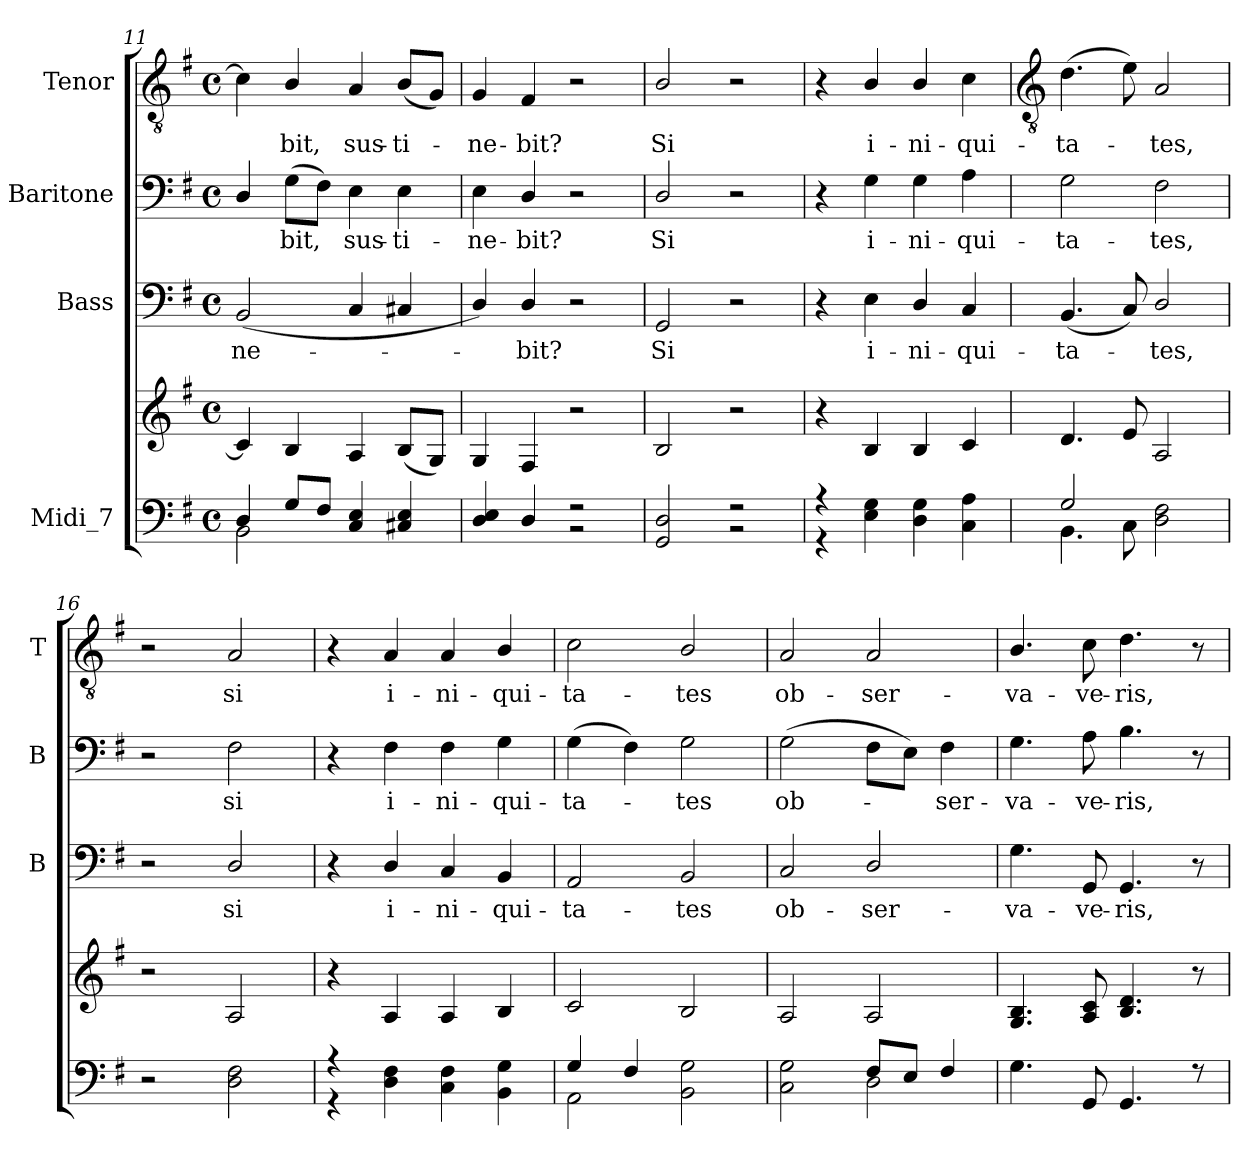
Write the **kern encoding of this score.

**kern	**kern	**kern	**text	**kern	**text	**kern	**text
*part4	*part4	*part3	*part3	*part2	*part2	*part1	*part1
*staff5	*staff4	*staff3	*staff3	*staff2	*staff2	*staff1	*staff1
*I"Midi_7	*	*I"Bass	*	*I"Baritone	*	*I"Tenor	*
*	*	*I'B	*	*I'B	*	*I'T	*
*clefF4	*clefG2	*clefF4	*	*clefF4	*	*clefGv2	*
*k[f#]	*k[f#]	*k[f#]	*	*k[f#]	*	*k[f#]	*
*G:	*G:	*G:	*	*G:	*	*G:	*
*M4/4	*M4/4	*M4/4	*	*M4/4	*	*M4/4	*
*met(c)	*met(c)	*met(c)	*	*met(c)	*	*met(c)	*
=11	=11	=11	=11	=11	=11	=11	=11
*^	*	*	*	*	*	*	*
!	!	!	!	!LO:LY:b	!	!	!	!
4D/	2BB\	4c]	(<2BB	-ne-	4D/	.	4c]	.
!	!	!	!	!	!	!LO:LY:b	!	!LO:LY:b
8G/L	.	4B/	.	.	(>8GL	bit,	4B/	bit,
8F#/J	.	.	.	.	8F#J)	.	.	.
!	!	!	!	!	!	!LO:LY:b	!	!LO:LY:b
2ryy	4C/ 4E/	4A	4C	.	4E	sus-	4A	sus-
!	!	!	!	!	!	!LO:LY:b	!	!LO:LY:b
.	4C#X/ 4E/	(<8BL	4C#X	.	4E	-ti-	(<8BL	-ti-
.	.	8GJ)	.	.	.	.	8GJ)	.
=12	=12	=12	=12	=12	=12	=12	=12	=12
!	!	!	!	!	!	!LO:LY:b	!	!LO:LY:b
2ryy	4D/ 4E/	4G	4D/)	.	4E	-ne-	4G	ne-
!	!	!	!	!LO:LY:b	!	!LO:LY:b	!	!LO:LY:b
.	4D/	4F#	4D/	bit?	4D/	-bit?	4F#	-bit?
2r	2r	2r	2r	.	2r	.	2r	.
=13	=13	=13	=13	=13	=13	=13	=13	=13
!	!	!	!	!LO:LY:b	!	!LO:LY:b	!	!LO:LY:b
2ryy	2GG/ 2D/	2B/	2GG	Si	2D/	Si	2B/	Si
2r	2r	2r	2r	.	2r	.	2r	.
=14	=14	=14	=14	=14	=14	=14	=14	=14
4r	4r	4r	4r	.	4r	.	4r	.
!	!	!	!	!LO:LY:b	!	!LO:LY:b	!	!LO:LY:b
4ryy	4E\ 4G\	4B/	4E	i-	4G	i-	4B/	i-
!	!	!	!	!LO:LY:b	!	!LO:LY:b	!	!LO:LY:b
2ryy	4D\ 4G\	4B/	4D/	-ni-	4G	-ni-	4B/	-ni-
!	!	!	!	!LO:LY:b	!	!LO:LY:b	!	!LO:LY:b
.	4C\ 4A\	4c	4C	-qui-	4A	-qui-	4c	-qui-
!!LO:LB:g=z
=15	=15	=15	=15	=15	=15	=15	=15	=15
*	*	*	*	*	*	*	*clefGv2	*
!	!	!	!	!LO:LY:b	!	!LO:LY:b	!	!LO:LY:b
2G/	4.BB\	4.d	(<4.BB	-ta-	2G	-ta-	(>4.d	-ta-
.	8C\	8e	8C)	.	.	.	8e)	.
!	!	!	!	!LO:LY:b	!	!LO:LY:b	!	!LO:LY:b
2ryy	2D\ 2F#\	2A	2D/	tes,	2F#	-tes,	2A	tes,
=16	=16	=16	=16	=16	=16	=16	=16	=16
2ryy	2r	2r	2r	.	2r	.	2r	.
!	!	!	!	!LO:LY:b	!	!LO:LY:b	!	!LO:LY:b
2ryy	2D\ 2F#\	2A	2D/	si	2F#	si	2A	si
=17	=17	=17	=17	=17	=17	=17	=17	=17
4r	4r	4r	4r	.	4r	.	4r	.
!	!	!	!	!LO:LY:b	!	!LO:LY:b	!	!LO:LY:b
4ryy	4D\ 4F#\	4A	4D/	i-	4F#	i-	4A	i-
!	!	!	!	!LO:LY:b	!	!LO:LY:b	!	!LO:LY:b
2ryy	4C\ 4F#\	4A	4C	-ni-	4F#	-ni-	4A	-ni-
!	!	!	!	!LO:LY:b	!	!LO:LY:b	!	!LO:LY:b
.	4BB\ 4G\	4B/	4BB	-qui-	4G	-qui-	4B/	-qui-
=18	=18	=18	=18	=18	=18	=18	=18	=18
!	!	!	!	!LO:LY:b	!	!LO:LY:b	!	!LO:LY:b
4G/	2AA\	2c	2AA	-ta-	(>4G	-ta-	2c	-ta-
4F#/	.	.	.	.	4F#)	.	.	.
!	!	!	!	!LO:LY:b	!	!LO:LY:b	!	!LO:LY:b
2ryy	2BB\ 2G\	2B/	2BB	-tes	2G	tes	2B/	-tes
=19	=19	=19	=19	=19	=19	=19	=19	=19
!	!	!	!	!LO:LY:b	!	!LO:LY:b	!	!LO:LY:b
2ryy	2C\ 2G\	2A	2C	ob-	(>2G	ob-	2A	ob-
!	!	!	!	!LO:LY:b	!	!	!	!LO:LY:b
8F#/L	2D\	2A	2D/	-ser-	8F#L	.	2A	-ser-
8E/J	.	.	.	.	8EJ)	.	.	.
!	!	!	!	!	!	!LO:LY:b	!	!
4F#/	.	.	.	.	4F#	ser-	.	.
=20	=20	=20	=20	=20	=20	=20	=20	=20
!	!	!	!	!LO:LY:b	!	!LO:LY:b	!	!LO:LY:b
4.G\	1ryy	4.G/ 4.B/	4.G	-va-	4.G	-va-	4.B/	-va-
!	!	!	!	!LO:LY:b	!	!LO:LY:b	!	!LO:LY:b
8GG/	.	8A 8c	8GG	-ve-	8A	-ve-	8c	-ve-
!	!	!	!	!LO:LY:b	!	!LO:LY:b	!	!LO:LY:b
4.GG/	.	4.B 4.d	4.GG	-ris,	4.B	-ris,	4.d	-ris,
8r	.	8r	8r	.	8r	.	8r	.
*v	*v	*	*	*	*	*	*	*
=	=	=	=	=	=	=	=
*-	*-	*-	*-	*-	*-	*-	*-
